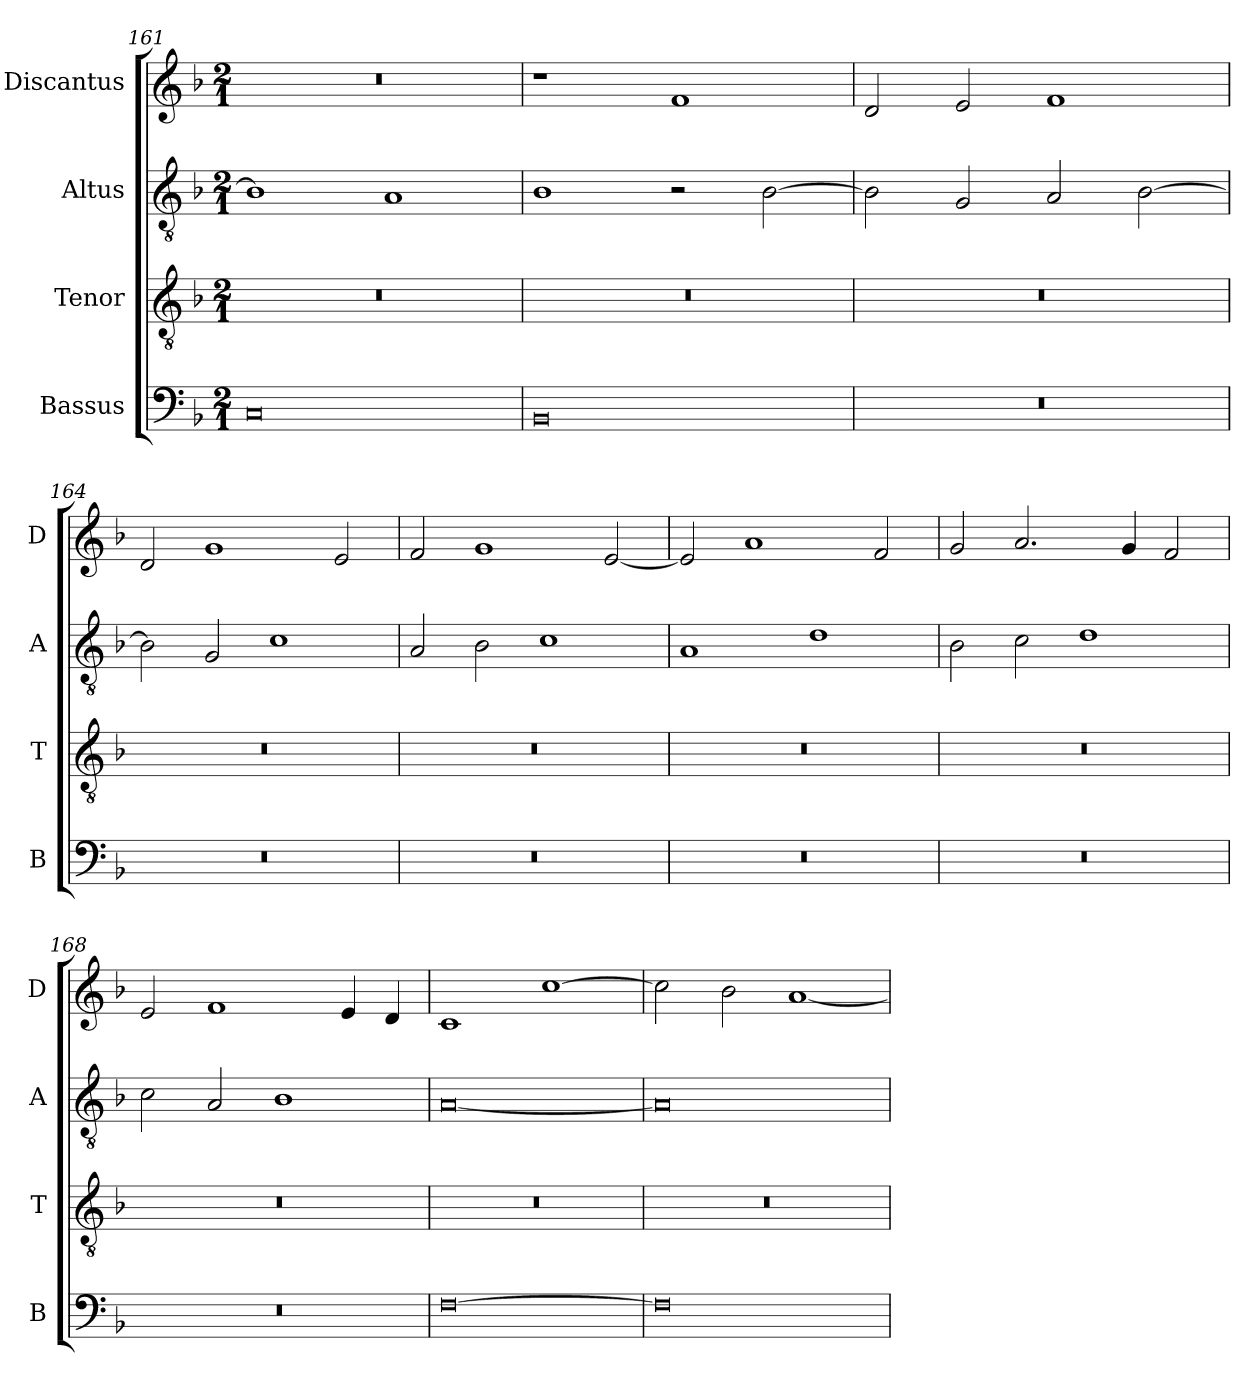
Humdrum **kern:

**kern	**kern	**kern	**kern
*part4	*part3	*part2	*part1
*staff4	*staff3	*staff2	*staff1
*I"Bassus	*I"Tenor	*I"Altus	*I"Discantus
*I'B	*I'T	*I'A	*I'D
*clefF4	*clefGv2	*clefGv2	*clefG2
*k[b-]	*k[b-]	*k[b-]	*k[b-]
*M2/1	*M2/1	*M2/1	*M2/1
=161	=161	=161	=161
0C	0r	1B-]	0r
.	.	1A	.
=162	=162	=162	=162
0BB-	0r	1B-	1r
.	.	2r	1f
.	.	[2B-\	.
=163	=163	=163	=163
0r	0r	2B-\]	2d/
.	.	2G/	2e/
.	.	2A/	1f
.	.	[2B-\	.
=164	=164	=164	=164
0r	0r	2B-\]	2d/
.	.	2G/	1g
.	.	1c	.
.	.	.	2e/
=165	=165	=165	=165
0r	0r	2A/	2f/
.	.	2B-\	1g
.	.	1c	.
.	.	.	[2e/
=166	=166	=166	=166
0r	0r	1A	2e/]
.	.	.	1a
.	.	1d	.
.	.	.	2f/
=167	=167	=167	=167
0r	0r	2B-\	2g/
.	.	2c\	2.a/
.	.	1d	.
.	.	.	4g/
.	.	.	2f/
=168	=168	=168	=168
0r	0r	2c\	2e/
.	.	2A/	1f
.	.	1B-	.
.	.	.	4e/
.	.	.	4d/
=169	=169	=169	=169
[0F	0r	[0A	1c
.	.	.	[1cc
=170	=170	=170	=170
0F]	0r	0A]	2cc\]
.	.	.	2b-\
.	.	.	[1a
=	=	=	=
*-	*-	*-	*-
